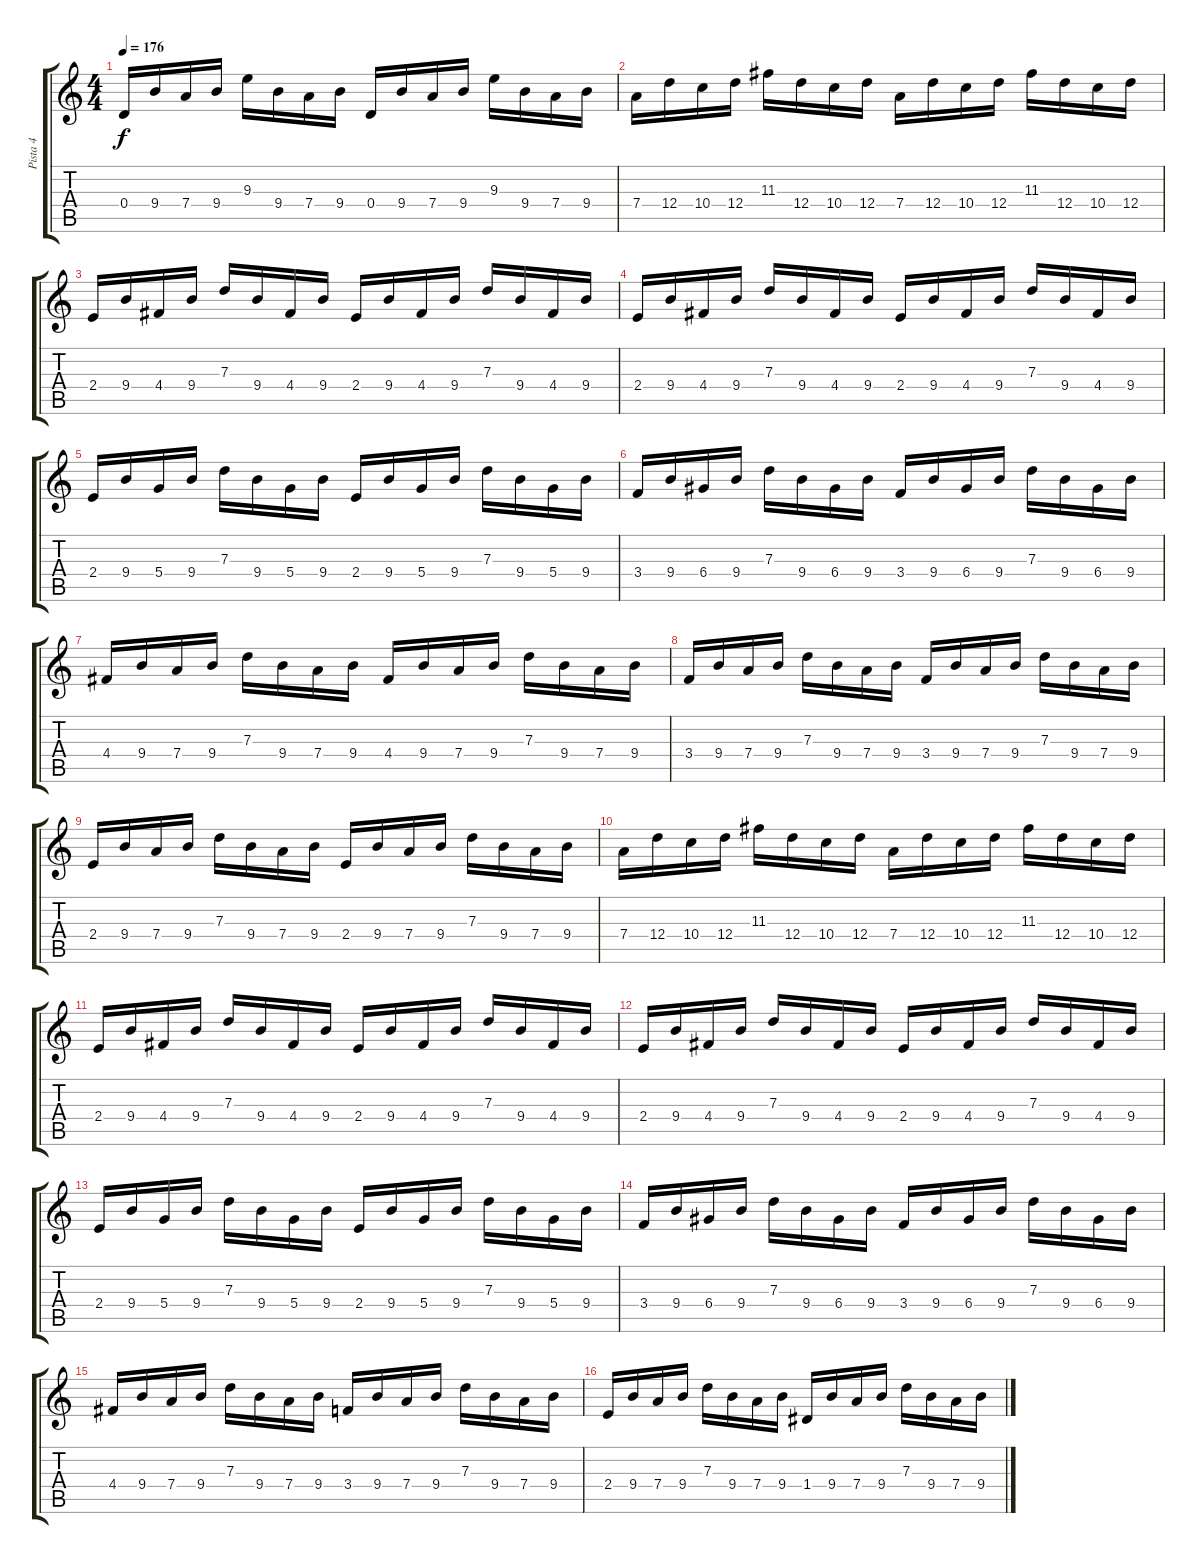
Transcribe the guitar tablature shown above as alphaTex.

\track ("Pista 4" "Pista 4") {instrument banjo}
\staff {score tabs}
\tuning (E4 B3 G3 D3 A2 E2) {hide}
\displaytranspose 12
\ts (4 4)
\tempo 176
\clef g2
\ks c
0.4.16{dy f} 9.4.16 7.4.16 9.4.16 9.3.16 9.4.16 7.4.16 9.4.16 0.4.16 9.4.16 7.4.16 9.4.16 9.3.16 9.4.16 7.4.16 9.4.16 |
7.4.16 12.4.16 10.4.16 12.4.16 11.3.16 12.4.16 10.4.16 12.4.16 7.4.16 12.4.16 10.4.16 12.4.16 11.3.16 12.4.16 10.4.16 12.4.16 |
2.4.16 9.4.16 4.4.16 9.4.16 7.3.16 9.4.16 4.4.16 9.4.16 2.4.16 9.4.16 4.4.16 9.4.16 7.3.16 9.4.16 4.4.16 9.4.16 |
2.4.16 9.4.16 4.4.16 9.4.16 7.3.16 9.4.16 4.4.16 9.4.16 2.4.16 9.4.16 4.4.16 9.4.16 7.3.16 9.4.16 4.4.16 9.4.16 |
2.4.16 9.4.16 5.4.16 9.4.16 7.3.16 9.4.16 5.4.16 9.4.16 2.4.16 9.4.16 5.4.16 9.4.16 7.3.16 9.4.16 5.4.16 9.4.16 |
3.4.16 9.4.16 6.4.16 9.4.16 7.3.16 9.4.16 6.4.16 9.4.16 3.4.16 9.4.16 6.4.16 9.4.16 7.3.16 9.4.16 6.4.16 9.4.16 |
4.4.16 9.4.16 7.4.16 9.4.16 7.3.16 9.4.16 7.4.16 9.4.16 4.4.16 9.4.16 7.4.16 9.4.16 7.3.16 9.4.16 7.4.16 9.4.16 |
3.4.16 9.4.16 7.4.16 9.4.16 7.3.16 9.4.16 7.4.16 9.4.16 3.4.16 9.4.16 7.4.16 9.4.16 7.3.16 9.4.16 7.4.16 9.4.16 |
2.4.16 9.4.16 7.4.16 9.4.16 7.3.16 9.4.16 7.4.16 9.4.16 2.4.16 9.4.16 7.4.16 9.4.16 7.3.16 9.4.16 7.4.16 9.4.16 |
7.4.16 12.4.16 10.4.16 12.4.16 11.3.16 12.4.16 10.4.16 12.4.16 7.4.16 12.4.16 10.4.16 12.4.16 11.3.16 12.4.16 10.4.16 12.4.16 |
2.4.16 9.4.16 4.4.16 9.4.16 7.3.16 9.4.16 4.4.16 9.4.16 2.4.16 9.4.16 4.4.16 9.4.16 7.3.16 9.4.16 4.4.16 9.4.16 |
2.4.16 9.4.16 4.4.16 9.4.16 7.3.16 9.4.16 4.4.16 9.4.16 2.4.16 9.4.16 4.4.16 9.4.16 7.3.16 9.4.16 4.4.16 9.4.16 |
2.4.16 9.4.16 5.4.16 9.4.16 7.3.16 9.4.16 5.4.16 9.4.16 2.4.16 9.4.16 5.4.16 9.4.16 7.3.16 9.4.16 5.4.16 9.4.16 |
3.4.16 9.4.16 6.4.16 9.4.16 7.3.16 9.4.16 6.4.16 9.4.16 3.4.16 9.4.16 6.4.16 9.4.16 7.3.16 9.4.16 6.4.16 9.4.16 |
4.4.16 9.4.16 7.4.16 9.4.16 7.3.16 9.4.16 7.4.16 9.4.16 3.4.16 9.4.16 7.4.16 9.4.16 7.3.16 9.4.16 7.4.16 9.4.16 |
2.4.16 9.4.16 7.4.16 9.4.16 7.3.16 9.4.16 7.4.16 9.4.16 1.4.16 9.4.16 7.4.16 9.4.16 7.3.16 9.4.16 7.4.16 9.4.16
